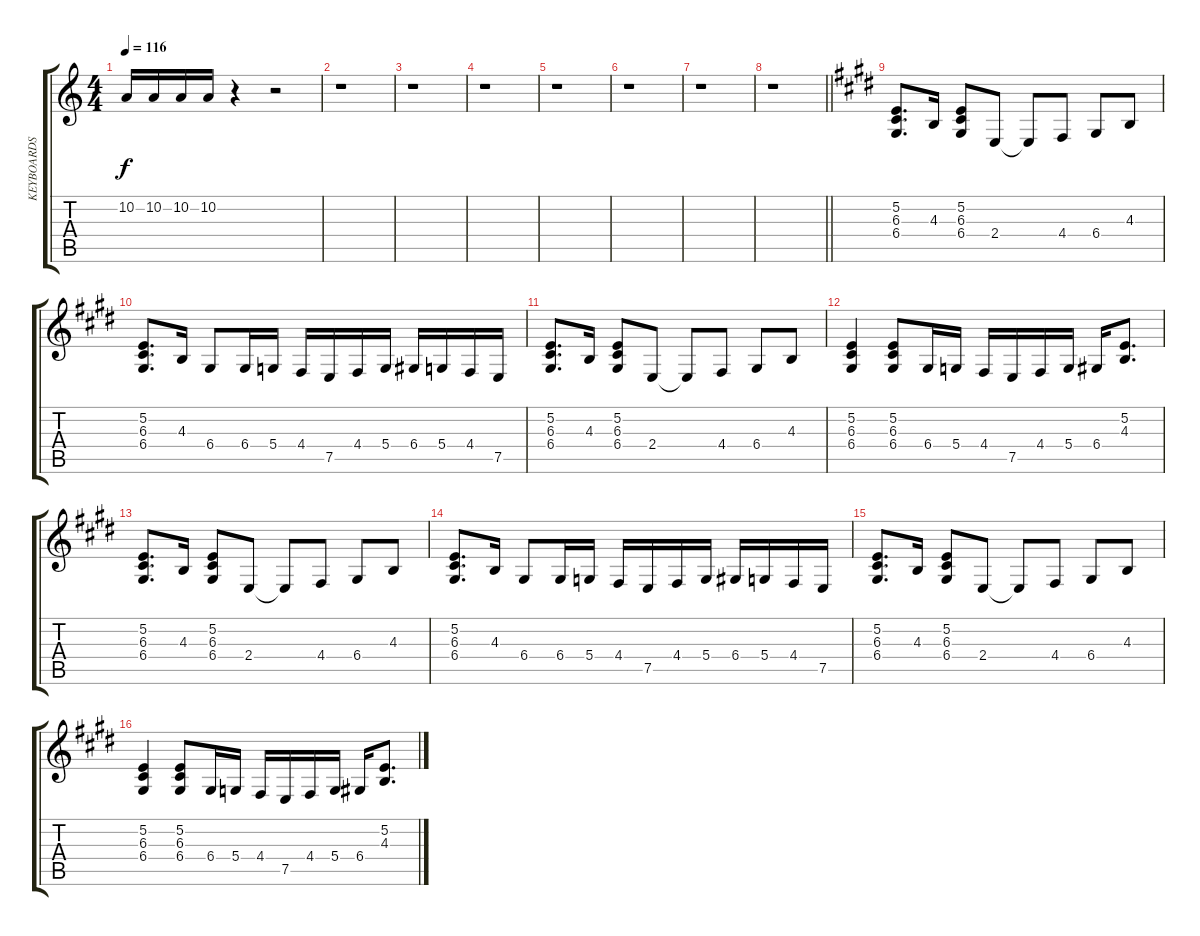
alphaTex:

\track ("KEYBOARDS" "KEYBOARDS") {instrument reedorgan}
\staff {score tabs}
\tuning (E4 B3 G3 D3 A2 E2) {hide}
\ts (4 4)
\tempo 116
\clef g2
\ks c
10.2.16{dy f} 10.2.16 10.2.16 10.2.16 r.4 r.2 |
r.1 |
r.1 |
r.1 |
r.1 |
r.1 |
r.1 |
\barLineRight lightlight
r.1 |
\ks c#minor
(5.2 6.3 6.4).8{d} 4.3.16 (5.2 6.3 6.4).8 2.4.8 2.4{t}.8 4.4.8 6.4.8 4.3.8 |
(5.2 6.3 6.4).8{d} 4.3.16 6.4.8 6.4.16 5.4.16 4.4.16 7.5.16 4.4.16 5.4.16 6.4.16 5.4.16 4.4.16 7.5.16 |
(5.2 6.3 6.4).8{d} 4.3.16 (5.2 6.3 6.4).8 2.4.8 2.4{t}.8 4.4.8 6.4.8 4.3.8 |
(5.2 6.3 6.4).4 (5.2 6.3 6.4).8 6.4.16 5.4.16 4.4.16 7.5.16 4.4.16 5.4.16 6.4.16 (5.2 4.3).8{d} |
(5.2 6.3 6.4).8{d} 4.3.16 (5.2 6.3 6.4).8 2.4.8 2.4{t}.8 4.4.8 6.4.8 4.3.8 |
(5.2 6.3 6.4).8{d} 4.3.16 6.4.8 6.4.16 5.4.16 4.4.16 7.5.16 4.4.16 5.4.16 6.4.16 5.4.16 4.4.16 7.5.16 |
(5.2 6.3 6.4).8{d} 4.3.16 (5.2 6.3 6.4).8 2.4.8 2.4{t}.8 4.4.8 6.4.8 4.3.8 |
(5.2 6.3 6.4).4 (5.2 6.3 6.4).8 6.4.16 5.4.16 4.4.16 7.5.16 4.4.16 5.4.16 6.4.16 (5.2 4.3).8{d}
